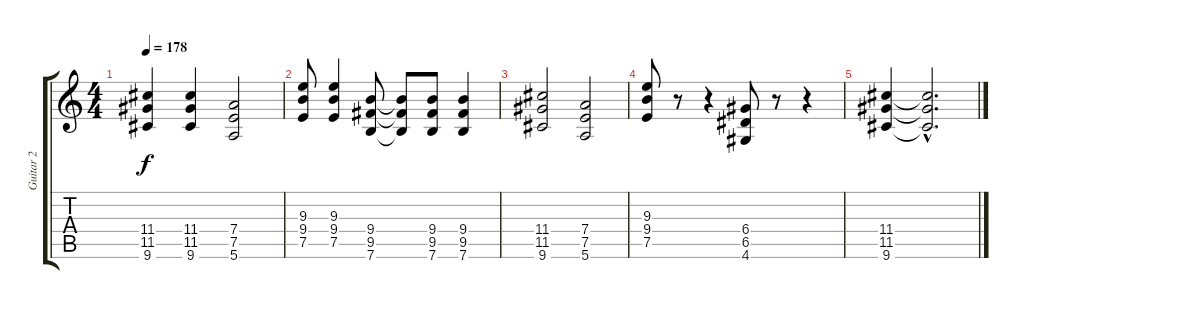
\track ("Guitar 2" "Guitar 2") {instrument overdrivenguitar}
\staff {score tabs}
\tuning (E4 B3 G3 D3 A2 E2) {hide}
\ts (4 4)
\tempo 178
\clef g2
\ks c
(11.4 11.5 9.6).4{dy f} (11.4 11.5 9.6).4 (7.4 7.5 5.6).2 |
(9.3 9.4 7.5).8 (9.3 9.4 7.5).4 (9.4 9.5 7.6).8 (9.4{t} 9.5{t} 7.6{t}).8 (9.4 9.5 7.6).8 (9.4 9.5 7.6).4 |
(11.4 11.5 9.6).2 (7.4 7.5 5.6).2 |
(9.3 9.4 7.5).8 r.8 r.4 (6.4 6.5 4.6).8 r.8 r.4 |
(11.4 11.5 9.6).4 (11.4{hac t} 11.5{hac t} 9.6{hac t}).2{d}
